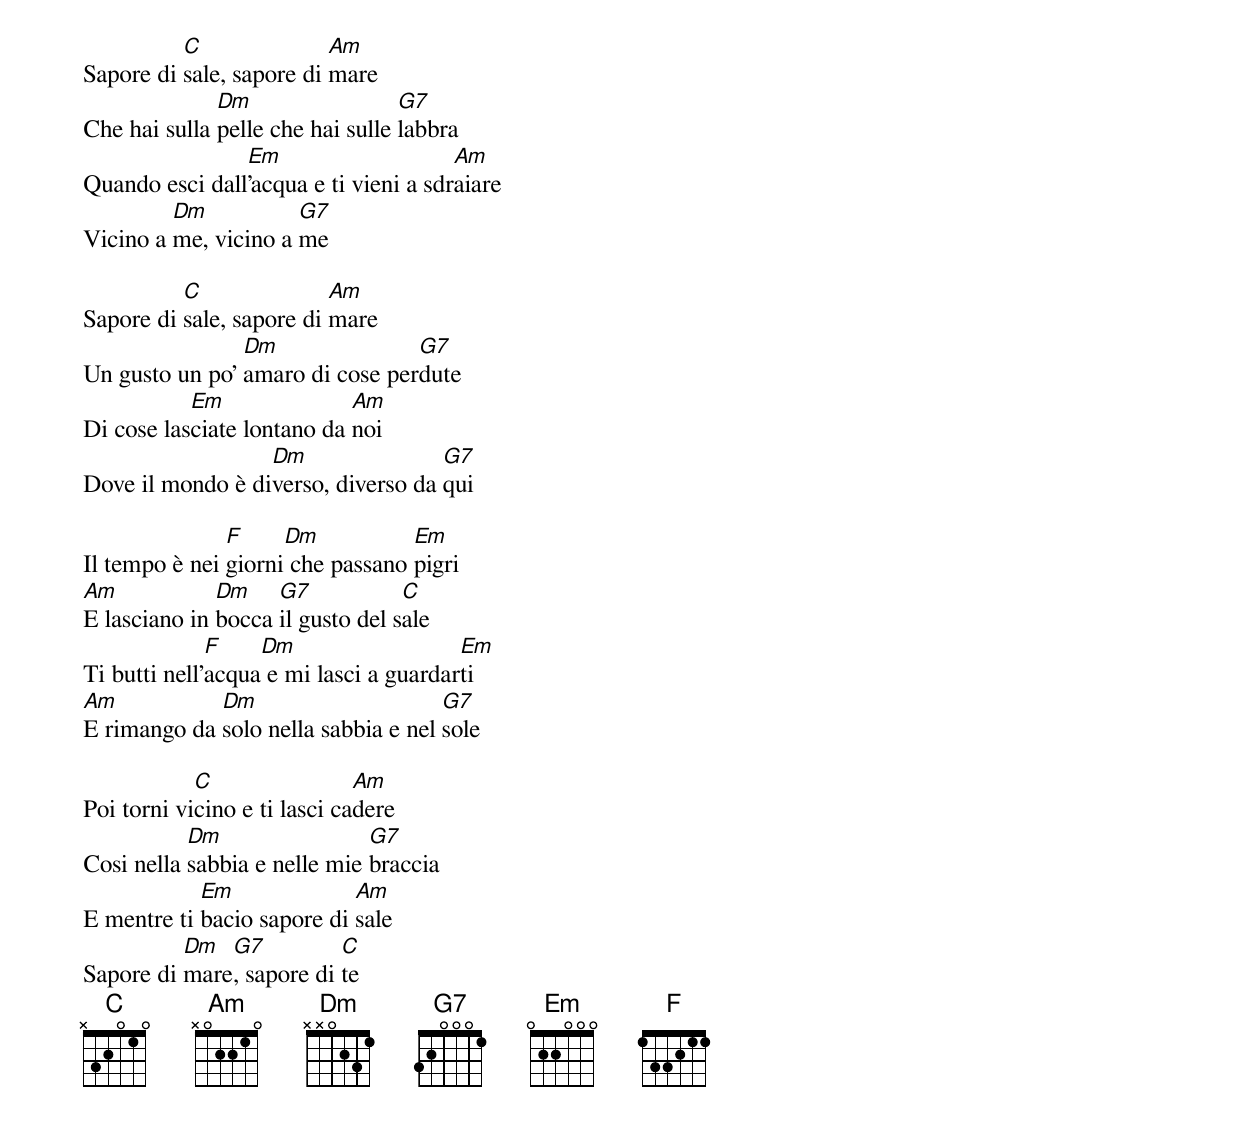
          C               Am
Sapore di sale, sapore di mare
              Dm                  G7
Che hai sulla pelle che hai sulle labbra
                Em                     Am
Quando esci dall'acqua e ti vieni a sdraiare
         Dm           G7
Vicino a me, vicino a me

          C               Am
Sapore di sale, sapore di mare
                Dm               G7
Un gusto un po' amaro di cose perdute
           Em               Am
Di cose lasciate lontano da noi
                  Dm                G7
Dove il mondo è diverso, diverso da qui

               F     Dm           Em
Il tempo è nei giorni che passano pigri
Am            Dm    G7            C
E lasciano in bocca il gusto del sale
              F    Dm                   Em
Ti butti nell'acqua e mi lasci a guardarti
Am           Dm                      G7
E rimango da solo nella sabbia e nel sole

            C                 Am
Poi torni vicino e ti lasci cadere
           Dm                 G7
Cosi nella sabbia e nelle mie braccia
            Em              Am
E mentre ti bacio sapore di sale
          Dm  G7          C
Sapore di mare, sapore di te
